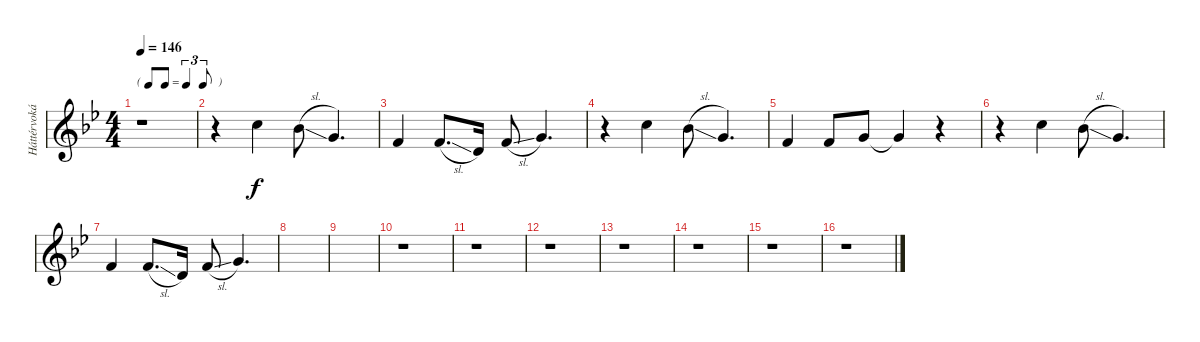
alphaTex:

\track ("Háttérvokál" "Háttérvoká") {instrument choiraahs}
\staff {score}
\tuning (E4 B3 G3 D3 A2 E2) {hide}
\ts (4 4)
\tf triplet8th
\tempo 146
\clef g2
\ks bb
r.1{dy f} |
r.4 8.1.4 6.1{sl}.8 3.1.4{d} |
1.1.4 6.2{sl}.8{d} 3.2.16 1.1{sl}.8 3.1.4{d} |
r.4 8.1.4 6.1{sl}.8 3.1.4{d} |
1.1.4 1.1.8 3.1.8 3.1{t}.4 r.4 |
r.4 8.1.4 6.1{sl}.8 3.1.4{d} |
1.1.4 6.2{sl}.8{d} 3.2.16 1.1{sl}.8 3.1.4{d} |
|
|
r.1 |
r.1 |
r.1 |
r.1 |
r.1 |
r.1 |
r.1
